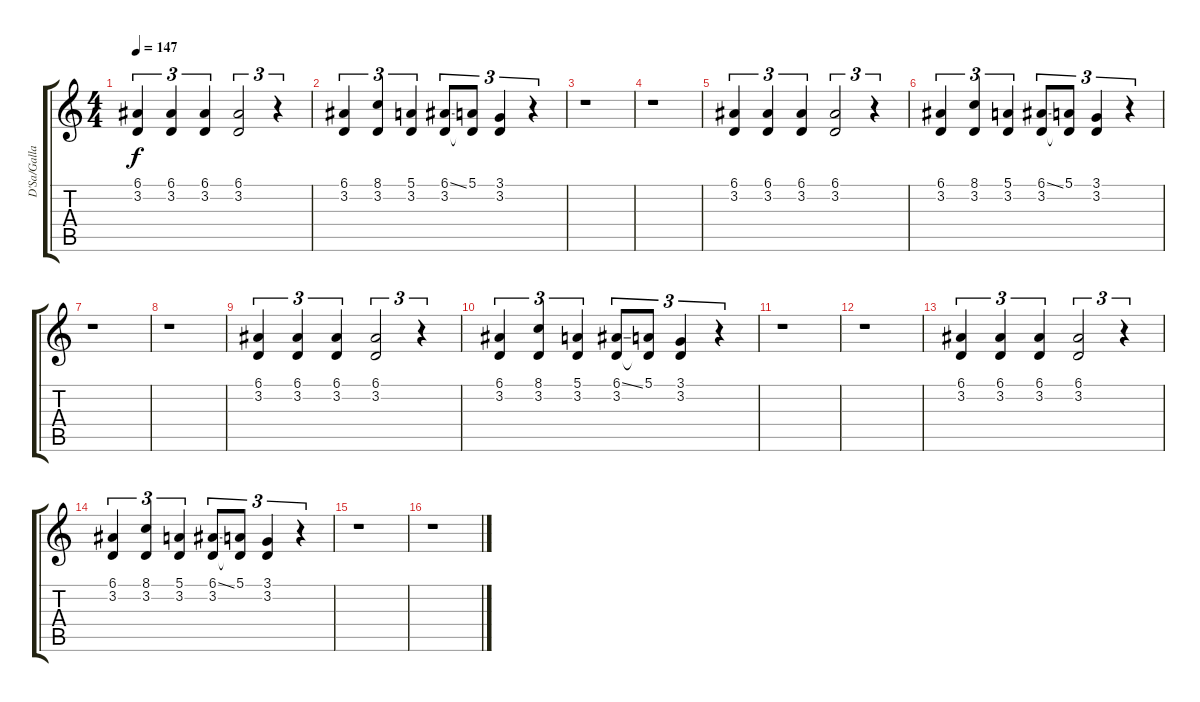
\track ("D'Sa/Gallant (Vocals)" "D'Sa/Galla") {instrument lead1square}
\staff {score tabs}
\tuning (E4 B3 G3 D3 A2 D2) {hide}
\ts (4 4)
\tempo 147
\clef g2
\ks c
(6.1 3.2).4{tu (3 2) dy f} (6.1 3.2).4{tu (3 2)} (6.1 3.2).4{tu (3 2)} (6.1 3.2).2{tu (3 2)} r.4{tu (3 2)} |
(6.1 3.2).4{tu (3 2)} (8.1 3.2).4{tu (3 2)} (5.1 3.2).4{tu (3 2)} (6.1{ss} 3.2).8{tu (3 2)} (5.1 3.2{t}).8{tu (3 2)} (3.1 3.2).4{tu (3 2)} r.4{tu (3 2)} |
r.1 |
r.1 |
(6.1 3.2).4{tu (3 2)} (6.1 3.2).4{tu (3 2)} (6.1 3.2).4{tu (3 2)} (6.1 3.2).2{tu (3 2)} r.4{tu (3 2)} |
(6.1 3.2).4{tu (3 2)} (8.1 3.2).4{tu (3 2)} (5.1 3.2).4{tu (3 2)} (6.1{ss} 3.2).8{tu (3 2)} (5.1 3.2{t}).8{tu (3 2)} (3.1 3.2).4{tu (3 2)} r.4{tu (3 2)} |
r.1 |
r.1 |
(6.1 3.2).4{tu (3 2)} (6.1 3.2).4{tu (3 2)} (6.1 3.2).4{tu (3 2)} (6.1 3.2).2{tu (3 2)} r.4{tu (3 2)} |
(6.1 3.2).4{tu (3 2)} (8.1 3.2).4{tu (3 2)} (5.1 3.2).4{tu (3 2)} (6.1{ss} 3.2).8{tu (3 2)} (5.1 3.2{t}).8{tu (3 2)} (3.1 3.2).4{tu (3 2)} r.4{tu (3 2)} |
r.1 |
r.1 |
(6.1 3.2).4{tu (3 2)} (6.1 3.2).4{tu (3 2)} (6.1 3.2).4{tu (3 2)} (6.1 3.2).2{tu (3 2)} r.4{tu (3 2)} |
(6.1 3.2).4{tu (3 2)} (8.1 3.2).4{tu (3 2)} (5.1 3.2).4{tu (3 2)} (6.1{ss} 3.2).8{tu (3 2)} (5.1 3.2{t}).8{tu (3 2)} (3.1 3.2).4{tu (3 2)} r.4{tu (3 2)} |
r.1 |
r.1
